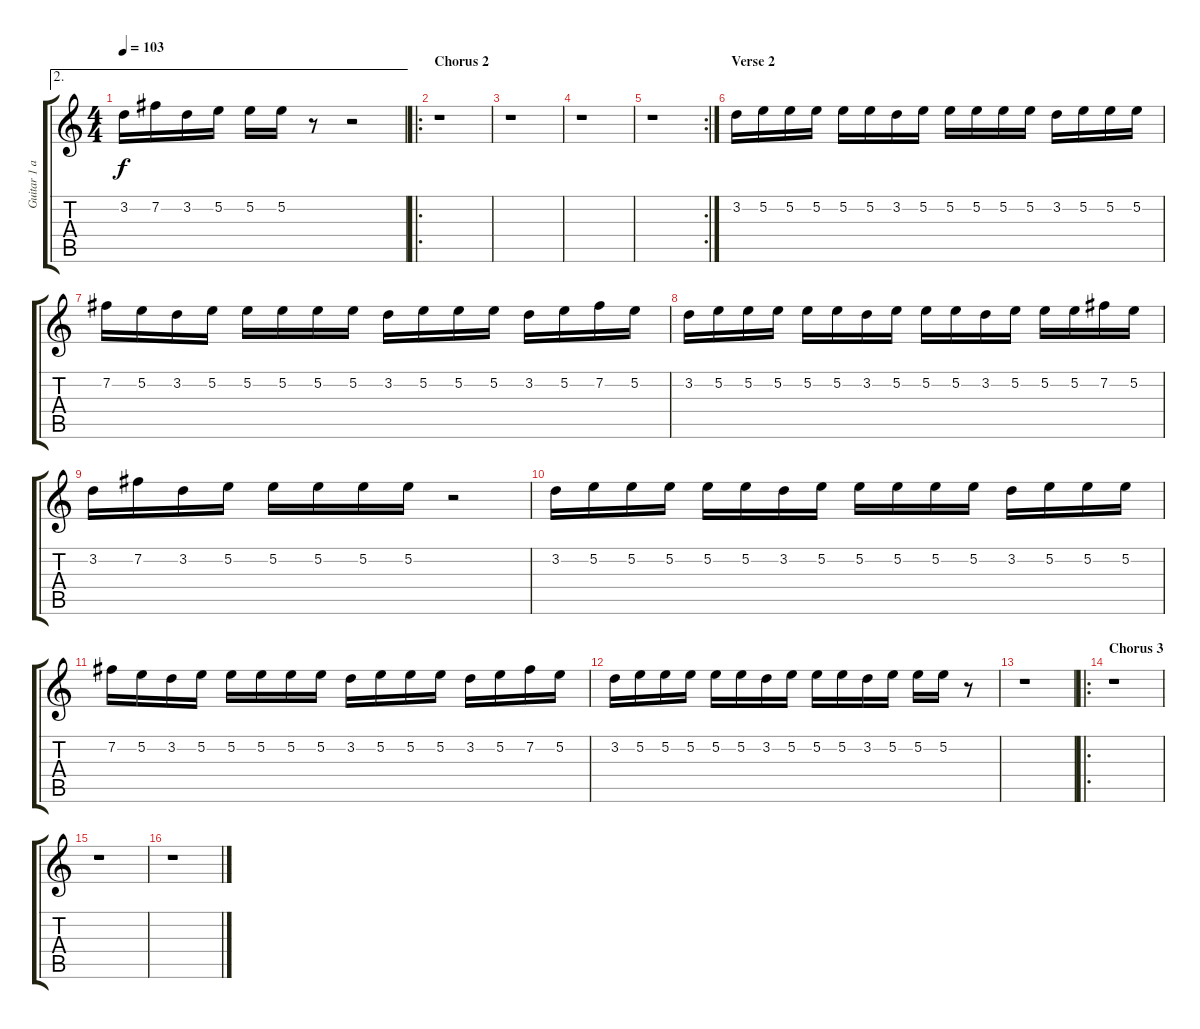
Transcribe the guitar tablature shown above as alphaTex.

\track ("Guitar 1 a" "Guitar 1 a") {instrument electricguitarmuted}
\staff {score tabs}
\tuning (E4 B3 G3 D3 A2 D2) {hide}
\ae 2
\ts (4 4)
\tempo 103
\clef g2
\ks c
3.2.16{dy f} 7.2.16 3.2.16 5.2.16 5.2.16 5.2.16 r.8 r.2 |
\ro
\section ("" "Chorus 2")
r.1 |
r.1 |
r.1 |
\rc 2
r.1 |
\section ("" "Verse 2")
3.2.16 5.2.16 5.2.16 5.2.16 5.2.16 5.2.16 3.2.16 5.2.16 5.2.16 5.2.16 5.2.16 5.2.16 3.2.16 5.2.16 5.2.16 5.2.16 |
7.2.16 5.2.16 3.2.16 5.2.16 5.2.16 5.2.16 5.2.16 5.2.16 3.2.16 5.2.16 5.2.16 5.2.16 3.2.16 5.2.16 7.2.16 5.2.16 |
3.2.16 5.2.16 5.2.16 5.2.16 5.2.16 5.2.16 3.2.16 5.2.16 5.2.16 5.2.16 3.2.16 5.2.16 5.2.16 5.2.16 7.2.16 5.2.16 |
3.2.16 7.2.16 3.2.16 5.2.16 5.2.16 5.2.16 5.2.16 5.2.16 r.2 |
3.2.16 5.2.16 5.2.16 5.2.16 5.2.16 5.2.16 3.2.16 5.2.16 5.2.16 5.2.16 5.2.16 5.2.16 3.2.16 5.2.16 5.2.16 5.2.16 |
7.2.16 5.2.16 3.2.16 5.2.16 5.2.16 5.2.16 5.2.16 5.2.16 3.2.16 5.2.16 5.2.16 5.2.16 3.2.16 5.2.16 7.2.16 5.2.16 |
3.2.16 5.2.16 5.2.16 5.2.16 5.2.16 5.2.16 3.2.16 5.2.16 5.2.16 5.2.16 3.2.16 5.2.16 5.2.16 5.2.16 r.8 |
r.1 |
\ro
\section ("" "Chorus 3")
r.1 |
r.1 |
r.1
